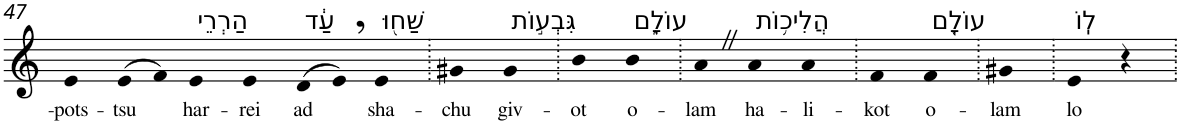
**kern	**text
*part1	*part1
*staff1	*staff1
*I"Piano	*
*I'Pno	*
!!LO:PB:g=z
*clefG2	*
*k[]	*
=47	=47
!	!LO:LY:b
4e	-pots-
!	!LO:LY:b
(>8e	-tsu
8f)	.
!LO:TX:a:t=הַרְרֵי	!
!	!LO:LY:b
4e	har-
!	!LO:LY:b
4e	-rei
!LO:TX:a:t=עַ֔ד	!
!	!LO:LY:b
(>8d	ad
8e,)	.
!LO:TX:a:t=שַׁח֖וּ	!
!	!LO:LY:b
4e	sha-
=48.	=48.
!	!LO:LY:b
4g#X	-chu
!LO:TX:a:t=גִּבְע֣וֹת	!
!	!LO:LY:b
4g#	giv-
=49.	=49.
!	!LO:LY:b
4b	-ot
!LO:TX:a:t=עוֹלָ֑ם	!
!	!LO:LY:b
4b	o-
=50.	=50.
!	!LO:LY:b
4aZ	-lam
!LO:TX:a:t=הֲלִיכ֥וֹת	!
!	!LO:LY:b
4a	ha-
!	!LO:LY:b
4a	-li-
=51.	=51.
!	!LO:LY:b
4f	-kot
!LO:TX:a:t=עוֹלָ֖ם	!
!	!LO:LY:b
4f	o-
=52.	=52.
!	!LO:LY:b
4g#X	-lam
=53.	=53.
!LO:TX:a:t=לֽוֹ	!
!	!LO:LY:b
4e	lo
4r	.
=.	=.
*-	*-
